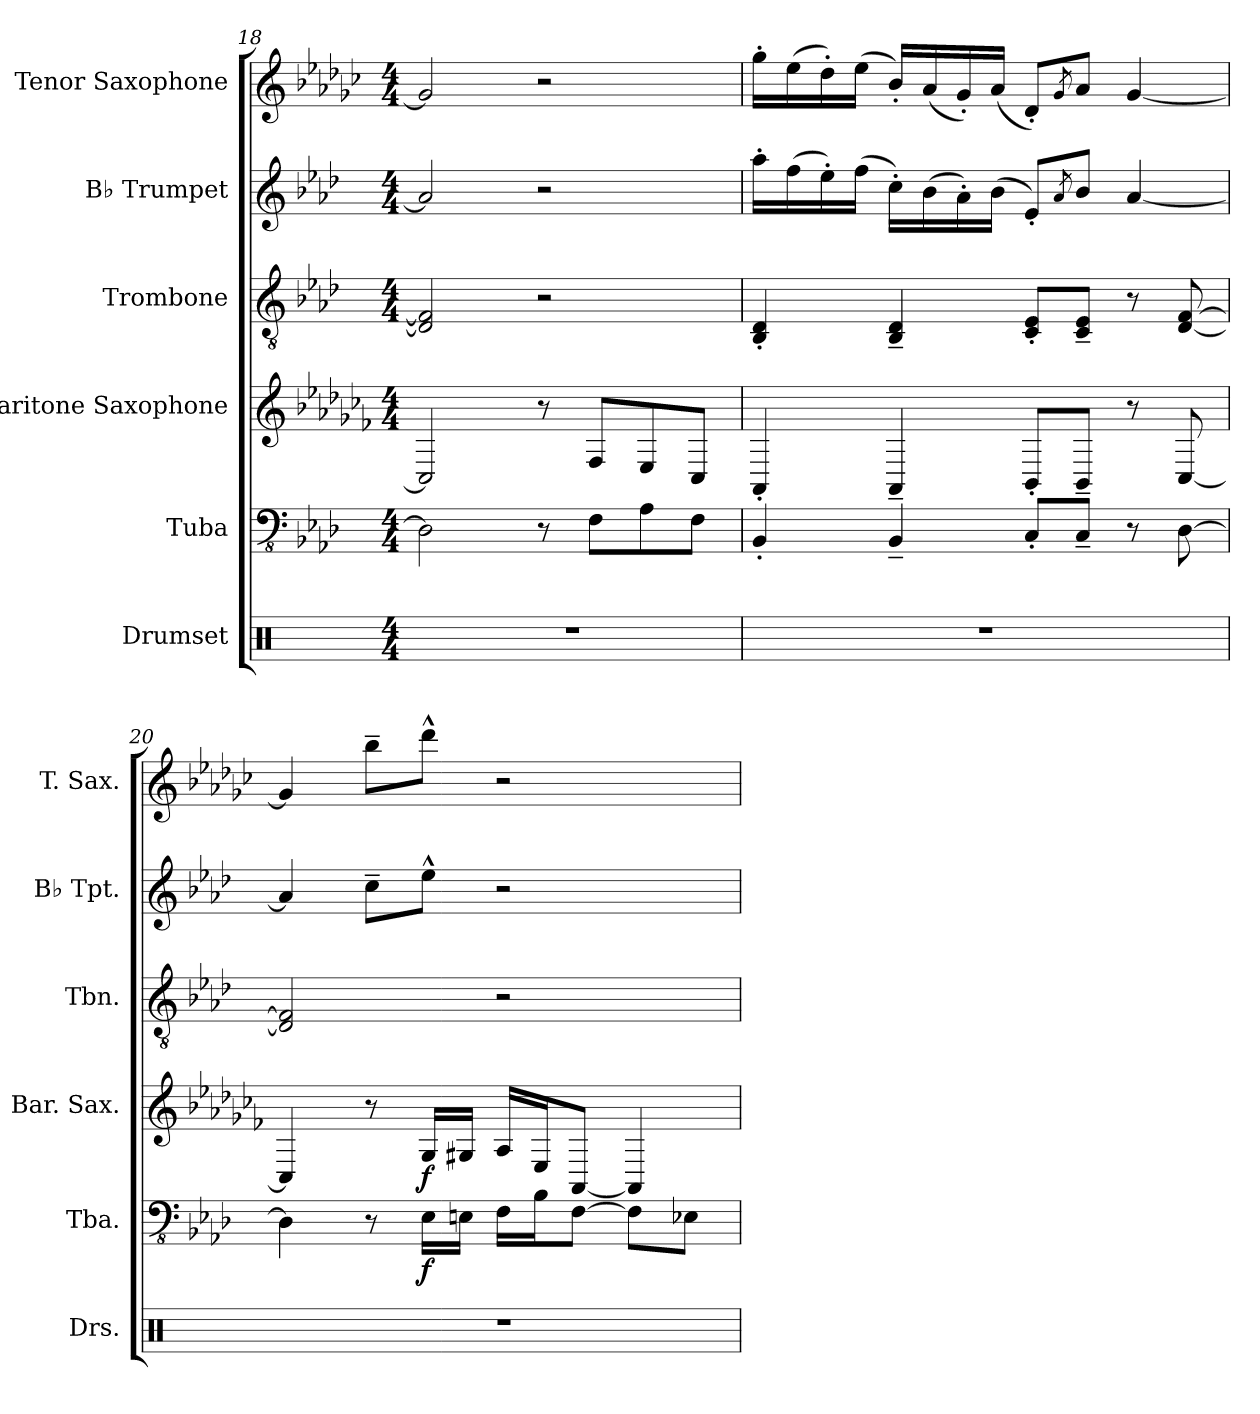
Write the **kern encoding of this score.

**kern	**kern	**dynam	**kern	**dynam	**kern	**kern	**kern
*part6	*part5	*part5	*part4	*part4	*part3	*part2	*part1
*staff6	*staff5	*staff5	*staff4	*staff4	*staff3	*staff2	*staff1
*I"Drumset	*I"Tuba	*	*I"Baritone Saxophone	*	*I"Trombone	*I"B♭ Trumpet	*I"Tenor Saxophone
*I'Drs.	*I'Tba.	*	*I'Bar. Sax.	*	*I'Tbn.	*I'B♭ Tpt.	*I'T. Sax.
*clefX	*clefFv4	*	*clefG2	*	*clefGv2	*clefG2	*clefG2
*	*	*	*ITrd12c21	*	*ITrd1c2	*ITrd1c2	*ITrd8c14
*k[]	*k[b-e-a-d-]	*	*k[b-e-a-d-g-c-f-]	*	*k[b-e-a-d-g-c-]	*k[b-e-a-d-g-c-]	*k[b-e-a-d-g-c-]
*M4/4	*M4/4	*	*M4/4	*	*M4/4	*M4/4	*M4/4
=18	=18	=18	=18	=18	=18	=18	=18
1r	2DD-]	.	2CC-]	.	2C-] 2E-]	2g-]	2G-]
.	8r	.	8r	.	2r	2r	2r
.	8FFL	.	8FF-L	.	.	.	.
.	8AA-	.	8EE-	.	.	.	.
.	8FFJ	.	8CC-J	.	.	.	.
=19	=19	=19	=19	=19	=19	=19	=19
1r	4BBB-'	.	4AAA-'	.	4AA-' 4C-'	16gg-'LL	16g-'LL
.	.	.	.	.	.	(>16ee-	(>16e-
.	.	.	.	.	.	16dd-')	16d-')
.	.	.	.	.	.	(>16ee-JJ	(>16e-JJ
.	4BBB-~	.	4AAA-~	.	4AA-~ 4C-~	16b-'LL)	16B-'LL)
.	.	.	.	.	.	(>16a-	(>16A-
.	.	.	.	.	.	16g-')	16G-')
.	.	.	.	.	.	(>16a-JJ	(>16A-JJ
.	8CC'L	.	8BBB-'L	.	8BB-' 8D-'L	8d-'L)	8D-'L)
.	.	.	.	.	.	8qg-	8qG-
.	8CC~J	.	8BBB-~J	.	8BB-~ 8D-~J	8a-J	8A-J
.	8r	.	8r	.	8r	[4g-	[4G-
.	[8DD-	.	[8CC-	.	[8C- [8E-	.	.
=20	=20	=20	=20	=20	=20	=20	=20
1r	4DD-]	.	4CC-]	.	2C-] 2E-]	4g-]	4G-]
.	8r	.	8r	.	.	8b-~L	8b-~L
!	!	!LO:DY:b	!	!LO:DY:b	!	!	!
.	16EE-LL	f	16GG-LL	f	.	8dd-^^J	8dd-^^J
.	16EEnJJ	.	16GG#XJJ	.	.	.	.
.	16FFLL	.	16AA-LL	.	2r	2r	2r
.	16BB-J	.	16EE-J	.	.	.	.
.	[8FFJ	.	[8AAA-J	.	.	.	.
.	8FFL]	.	4AAA-]	.	.	.	.
.	8EE-XJ	.	.	.	.	.	.
=	=	=	=	=	=	=	=
*-	*-	*-	*-	*-	*-	*-	*-
